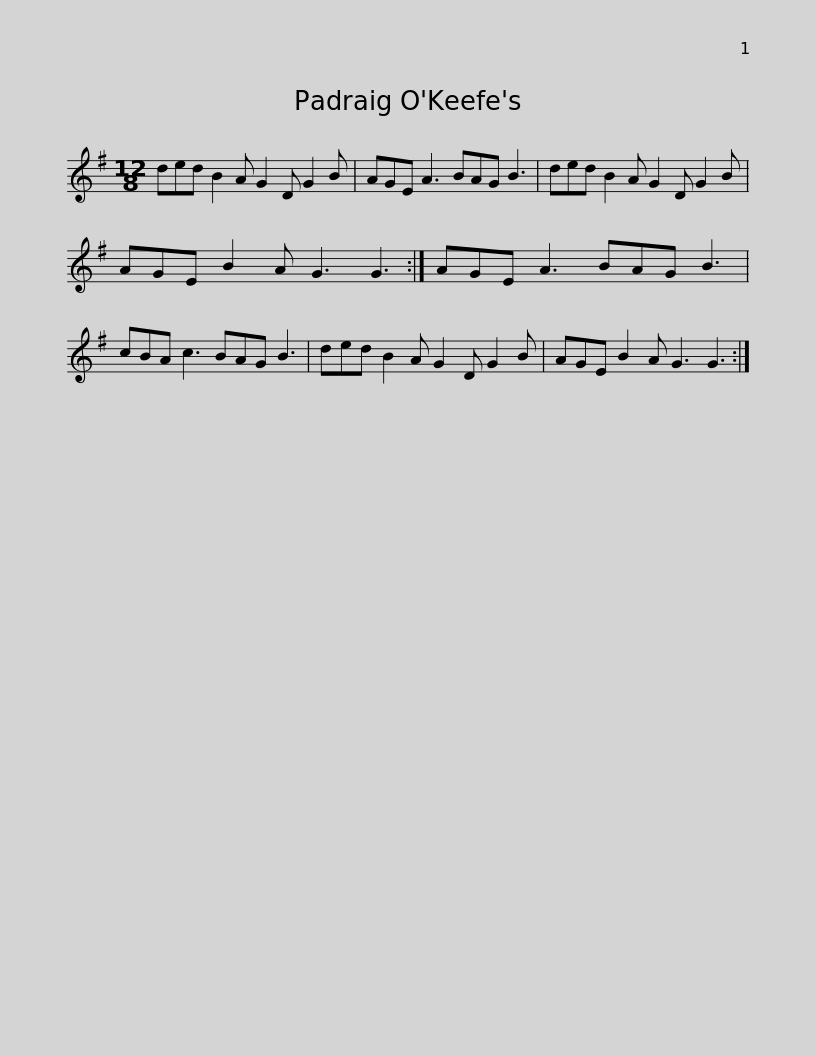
X:1
L:1/8
M:12/8
I:linebreak $
K:G
V:1 treble
V:1
 ded B2 A G2 D G2 B | AGE A3 BAG B3 | ded B2 A G2 D G2 B | AGE B2 A G3 G3 :|$ AGE A3 BAG B3 | %5
 cBA c3 BAG B3 | ded B2 A G2 D G2 B | AGE B2 A G3 G3 :| %8
